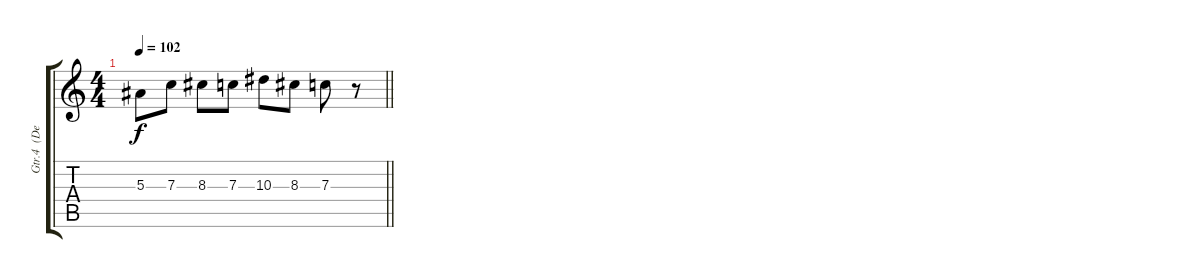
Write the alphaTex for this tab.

\track ("Gtr.4  (Delay)" "Gtr.4  (De") {instrument distortionguitar}
\staff {score tabs}
\tuning (D4 A3 F3 C3 G2 C2) {hide}
\ts (4 4)
\tempo 102
\clef g2
\barLineRight lightlight
\ks c
5.3.8{dy f} 7.3.8 8.3.8 7.3.8 10.3.8 8.3.8 7.3.8 r.8
